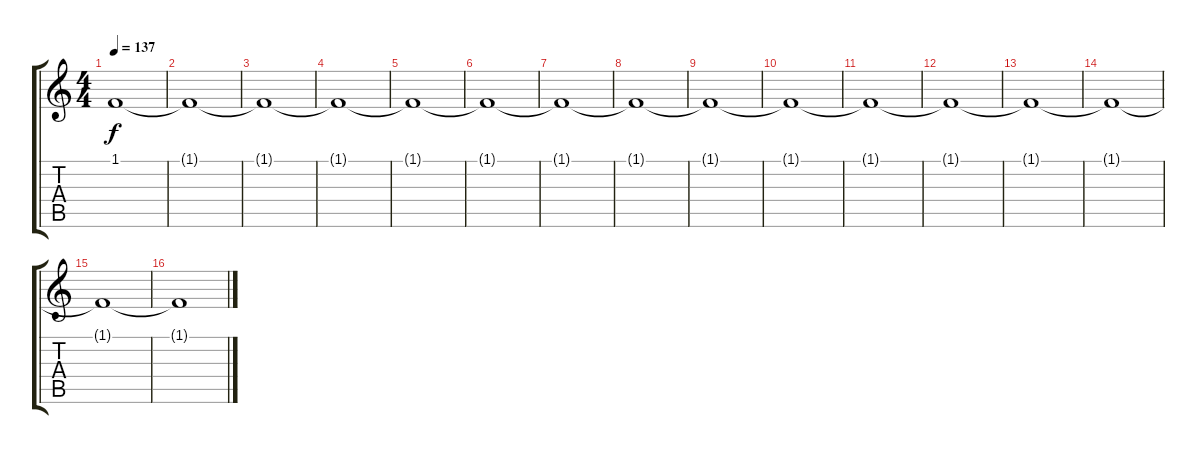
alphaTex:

\track "" {instrument choiraahs}
\staff {score tabs}
\tuning (E4 B3 G3 D3 A2 E2) {hide}
\ts (4 4)
\tempo 137
\clef g2
\ks c
1.1.1{dy f volume 2} |
1.1{t}.1 |
1.1{t}.1 |
1.1{t}.1 |
1.1{t}.1 |
1.1{t}.1 |
1.1{t}.1 |
1.1{t}.1 |
1.1{t}.1 |
1.1{t}.1 |
1.1{t}.1 |
1.1{t}.1 |
1.1{t}.1 |
1.1{t}.1 |
1.1{t}.1 |
1.1{t}.1
